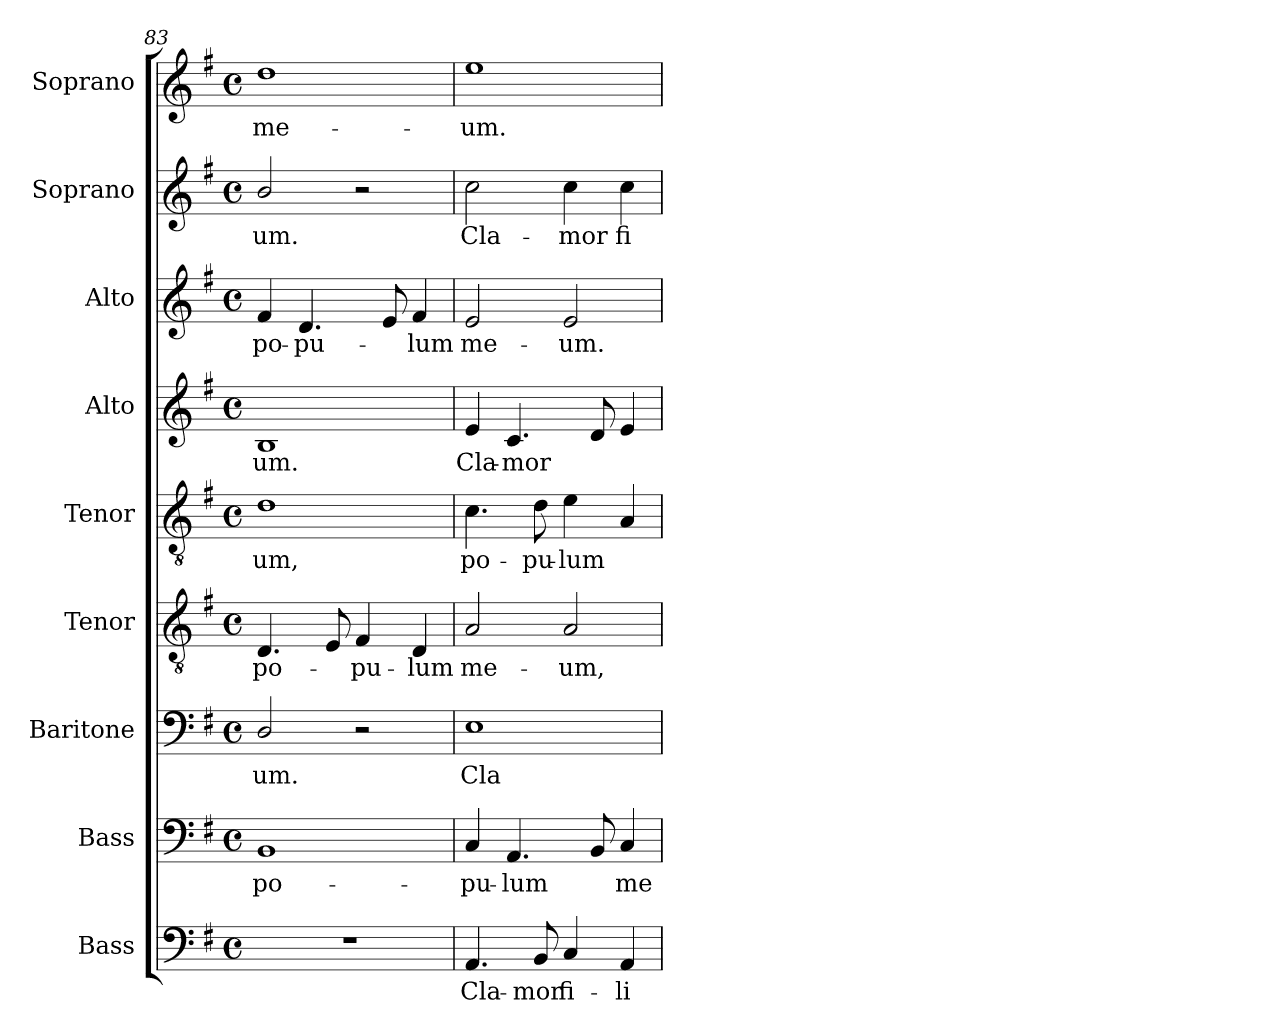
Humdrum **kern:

**kern	**text	**kern	**text	**kern	**text	**kern	**text	**kern	**text	**kern	**text	**kern	**text	**kern	**text	**kern	**text
*part9	*part9	*part8	*part8	*part7	*part7	*part6	*part6	*part5	*part5	*part4	*part4	*part3	*part3	*part2	*part2	*part1	*part1
*staff9	*staff9	*staff8	*staff8	*staff7	*staff7	*staff6	*staff6	*staff5	*staff5	*staff4	*staff4	*staff3	*staff3	*staff2	*staff2	*staff1	*staff1
*I"Bass	*	*I"Bass	*	*I"Baritone	*	*I"Tenor	*	*I"Tenor	*	*I"Alto	*	*I"Alto	*	*I"Soprano	*	*I"Soprano	*
*I'B.	*	*I'B.	*	*I'Bar.	*	*I'T.	*	*I'T.	*	*I'A.	*	*I'A.	*	*I'S.	*	*I'S.	*
*clefF4	*	*clefF4	*	*clefF4	*	*clefGv2	*	*clefGv2	*	*clefG2	*	*clefG2	*	*clefG2	*	*clefG2	*
*	*	*	*	*	*	*ITrd7c12	*	*ITrd7c12	*	*	*	*	*	*	*	*	*
*k[f#]	*	*k[f#]	*	*k[f#]	*	*k[f#]	*	*k[f#]	*	*k[f#]	*	*k[f#]	*	*k[f#]	*	*k[f#]	*
*G:	*	*G:	*	*G:	*	*G:	*	*G:	*	*G:	*	*G:	*	*G:	*	*G:	*
*M4/4	*	*M4/4	*	*M4/4	*	*M4/4	*	*M4/4	*	*M4/4	*	*M4/4	*	*M4/4	*	*M4/4	*
*met(c)	*	*met(c)	*	*met(c)	*	*met(c)	*	*met(c)	*	*met(c)	*	*met(c)	*	*met(c)	*	*met(c)	*
=83	=83	=83	=83	=83	=83	=83	=83	=83	=83	=83	=83	=83	=83	=83	=83	=83	=83
!	!	!	!LO:LY:b:color=#000000	!	!	!	!	!	!	!	!	!	!	!	!	!	!
!	!	!	!	!	!LO:LY:b:color=#000000	!	!	!	!	!	!	!	!	!	!	!	!
!	!	!	!	!	!	!	!LO:LY:b:color=#000000	!	!	!	!	!	!	!	!	!	!
!	!	!	!	!	!	!	!	!	!LO:LY:b:color=#000000	!	!	!	!	!	!	!	!
!	!	!	!	!	!	!	!	!	!	!	!LO:LY:b:color=#000000	!	!	!	!	!	!
!	!	!	!	!	!	!	!	!	!	!	!	!	!LO:LY:b:color=#000000	!	!	!	!
!	!	!	!	!	!	!	!	!	!	!	!	!	!	!	!LO:LY:b:color=#000000	!	!
!	!	!	!	!	!	!	!	!	!	!	!	!	!	!	!	!	!LO:LY:b:color=#000000
1r	.	1BBi	po-	2Di/	-um.	4.DDi/	po-	1Di	-um,	1Bi	-um.	4f#i/	po-	2bi/	-um.	1ddi	me-
!	!	!	!	!	!	!	!	!	!	!	!	!	!LO:LY:b:color=#000000	!	!	!	!
.	.	.	.	.	.	.	.	.	.	.	.	4.di/	-pu-	.	.	.	.
.	.	.	.	.	.	8EEi/	.	.	.	.	.	.	.	.	.	.	.
!	!	!	!	!	!	!	!LO:LY:b:color=#000000	!	!	!	!	!	!	!	!	!	!
.	.	.	.	2r	.	4FF#i/	-pu-	.	.	.	.	.	.	2r	.	.	.
.	.	.	.	.	.	.	.	.	.	.	.	8ei/	.	.	.	.	.
!	!	!	!	!	!	!	!LO:LY:b:color=#000000	!	!	!	!	!	!	!	!	!	!
!	!	!	!	!	!	!	!	!	!	!	!	!	!LO:LY:b:color=#000000	!	!	!	!
.	.	.	.	.	.	4DDi/	-lum	.	.	.	.	4f#i/	-lum	.	.	.	.
=84	=84	=84	=84	=84	=84	=84	=84	=84	=84	=84	=84	=84	=84	=84	=84	=84	=84
!	!LO:LY:b:color=#000000	!	!	!	!	!	!	!	!	!	!	!	!	!	!	!	!
!	!	!	!LO:LY:b:color=#000000	!	!	!	!	!	!	!	!	!	!	!	!	!	!
!	!	!	!	!	!LO:LY:b:color=#000000	!	!	!	!	!	!	!	!	!	!	!	!
!	!	!	!	!	!	!	!LO:LY:b:color=#000000	!	!	!	!	!	!	!	!	!	!
!	!	!	!	!	!	!	!	!	!LO:LY:b:color=#000000	!	!	!	!	!	!	!	!
!	!	!	!	!	!	!	!	!	!	!	!LO:LY:b:color=#000000	!	!	!	!	!	!
!	!	!	!	!	!	!	!	!	!	!	!	!	!LO:LY:b:color=#000000	!	!	!	!
!	!	!	!	!	!	!	!	!	!	!	!	!	!	!	!LO:LY:b:color=#000000	!	!
!	!	!	!	!	!	!	!	!	!	!	!	!	!	!	!	!	!LO:LY:b:color=#000000
4.AAi/	Cla-	4Ci/	-pu-	1Ei	Cla-	2AAi/	me-	4.Ci\	po-	4ei/	Cla-	2ei/	me-	2cci\	Cla-	1eei	-um.
!	!	!	!LO:LY:b:color=#000000	!	!	!	!	!	!	!	!	!	!	!	!	!	!
!	!	!	!	!	!	!	!	!	!	!	!LO:LY:b:color=#000000	!	!	!	!	!	!
.	.	4.AAi/	-lum	.	.	.	.	.	.	4.ci/	-mor	.	.	.	.	.	.
!	!LO:LY:b:color=#000000	!	!	!	!	!	!	!	!	!	!	!	!	!	!	!	!
!	!	!	!	!	!	!	!	!	!LO:LY:b:color=#000000	!	!	!	!	!	!	!	!
8BBi/	-mor	.	.	.	.	.	.	8Di\	-pu-	.	.	.	.	.	.	.	.
!	!LO:LY:b:color=#000000	!	!	!	!	!	!	!	!	!	!	!	!	!	!	!	!
!	!	!	!	!	!	!	!LO:LY:b:color=#000000	!	!	!	!	!	!	!	!	!	!
!	!	!	!	!	!	!	!	!	!LO:LY:b:color=#000000	!	!	!	!	!	!	!	!
!	!	!	!	!	!	!	!	!	!	!	!	!	!LO:LY:b:color=#000000	!	!	!	!
!	!	!	!	!	!	!	!	!	!	!	!	!	!	!	!LO:LY:b:color=#000000	!	!
4Ci/	fi-	.	.	.	.	2AAi/	-um,	4Ei\	-lum	.	.	2ei/	-um.	4cci\	-mor	.	.
.	.	8BBi/	.	.	.	.	.	.	.	8di/	.	.	.	.	.	.	.
!	!LO:LY:b:color=#000000	!	!	!	!	!	!	!	!	!	!	!	!	!	!	!	!
!	!	!	!LO:LY:b:color=#000000	!	!	!	!	!	!	!	!	!	!	!	!	!	!
!	!	!	!	!	!	!	!	!	!	!	!	!	!	!	!LO:LY:b:color=#000000	!	!
4AAi/	-li-	4Ci/	me-	.	.	.	.	4AAi/	.	4ei/	.	.	.	4cci\	fi-	.	.
=	=	=	=	=	=	=	=	=	=	=	=	=	=	=	=	=	=
*-	*-	*-	*-	*-	*-	*-	*-	*-	*-	*-	*-	*-	*-	*-	*-	*-	*-
